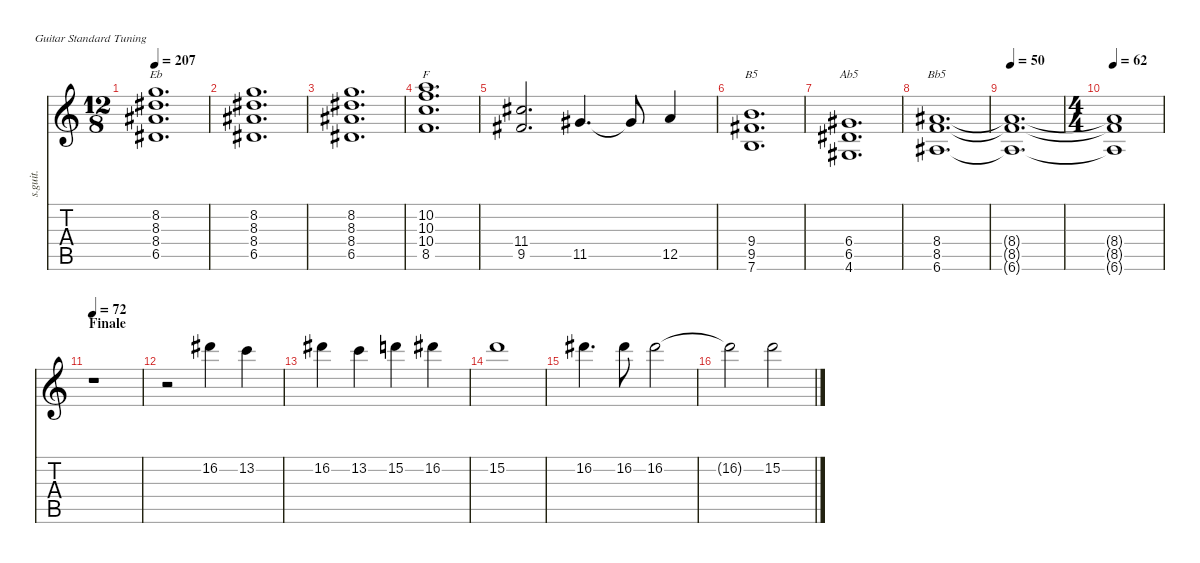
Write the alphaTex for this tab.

\defaultSystemsLayout 4
\hideDynamics
\bracketExtendMode nobrackets
\track ("Brian May | Guitar III" "s.guit.") {instrument distortionguitar}
\staff {score tabs}
\tuning (E4 B3 G3 D3 A2 E2)
\chord ("Eb" 3 1 2 2 0 x) {showdiagram false}
\chord ("F" 3 1 2 2 0 x) {showdiagram false}
\chord ("B5" 3 1 2 2 0 x) {showdiagram false}
\chord ("Ab5" 3 1 2 2 0 x) {showdiagram false}
\chord ("Bb5" 3 1 2 2 0 x) {showdiagram false}
\ts (12 8)
\tempo 207
\clef g2
\ks c
(8.2 8.3{acc #} 8.4{acc #} 6.5{acc #}).1{d ch "Eb" lyrics (0 "") lyrics (1 "") lyrics (2 "") lyrics (3 "") lyrics (4 "") dy f} |
(8.2 8.3{acc #} 8.4{acc #} 6.5{acc #}).1{d lyrics (0 "") lyrics (1 "") lyrics (2 "") lyrics (3 "") lyrics (4 "")} |
(8.2 8.3{acc #} 8.4{acc #} 6.5{acc #}).1{d lyrics (0 "") lyrics (1 "") lyrics (2 "") lyrics (3 "") lyrics (4 "")} |
(10.2 10.3 10.4 8.5).1{d ch "F" lyrics (0 "") lyrics (1 "") lyrics (2 "") lyrics (3 "") lyrics (4 "")} |
(11.4{acc #} 9.5{acc #}).2{d lyrics (0 "") lyrics (1 "") lyrics (2 "") lyrics (3 "") lyrics (4 "")} 11.5{acc #}.4{d lyrics (0 "") lyrics (1 "") lyrics (2 "") lyrics (3 "") lyrics (4 "")} 11.5{t acc #}.8{lyrics (0 "") lyrics (1 "") lyrics (2 "") lyrics (3 "") lyrics (4 "")} 12.5.4{lyrics (0 "") lyrics (1 "") lyrics (2 "") lyrics (3 "") lyrics (4 "")} |
(9.4 9.5{acc #} 7.6).1{d ch "B5" lyrics (0 "") lyrics (1 "") lyrics (2 "") lyrics (3 "") lyrics (4 "")} |
(6.4{acc #} 6.5{acc #} 4.6{acc #}).1{d ch "Ab5" lyrics (0 "") lyrics (1 "") lyrics (2 "") lyrics (3 "") lyrics (4 "")} |
(8.4{acc #} 8.5 6.6{acc #}).1{d ch "Bb5" lyrics (0 "") lyrics (1 "") lyrics (2 "") lyrics (3 "") lyrics (4 "")} |
\tempo 50
(8.4{t acc #} 8.5{t} 6.6{t acc #}).1{d lyrics (0 "") lyrics (1 "") lyrics (2 "") lyrics (3 "") lyrics (4 "")} |
\ts (4 4)
\beaming (8 2 2 2 2)
\tempo 62
(8.4{t acc #} 8.5{t} 6.6{t acc #}).1{lyrics (0 "") lyrics (1 "") lyrics (2 "") lyrics (3 "") lyrics (4 "")} |
\section ("" "Finale")
\tempo 72
r.1 |
r.2 16.2{acc #}.4{lyrics (0 "") lyrics (1 "") lyrics (2 "") lyrics (3 "") lyrics (4 "")} 13.2.4{lyrics (0 "") lyrics (1 "") lyrics (2 "") lyrics (3 "") lyrics (4 "")} |
16.2{acc #}.4{lyrics (0 "") lyrics (1 "") lyrics (2 "") lyrics (3 "") lyrics (4 "")} 13.2.4{lyrics (0 "") lyrics (1 "") lyrics (2 "") lyrics (3 "") lyrics (4 "")} 15.2.4{lyrics (0 "") lyrics (1 "") lyrics (2 "") lyrics (3 "") lyrics (4 "")} 16.2{acc #}.4{lyrics (0 "") lyrics (1 "") lyrics (2 "") lyrics (3 "") lyrics (4 "")} |
15.2.1{lyrics (0 "") lyrics (1 "") lyrics (2 "") lyrics (3 "") lyrics (4 "")} |
16.2{acc #}.4{d lyrics (0 "") lyrics (1 "") lyrics (2 "") lyrics (3 "") lyrics (4 "")} 16.2{acc #}.8{lyrics (0 "") lyrics (1 "") lyrics (2 "") lyrics (3 "") lyrics (4 "")} 16.2{acc #}.2{lyrics (0 "") lyrics (1 "") lyrics (2 "") lyrics (3 "") lyrics (4 "")} |
16.2{t acc #}.2{lyrics (0 "") lyrics (1 "") lyrics (2 "") lyrics (3 "") lyrics (4 "")} 15.2.2{lyrics (0 "") lyrics (1 "") lyrics (2 "") lyrics (3 "") lyrics (4 "")}
